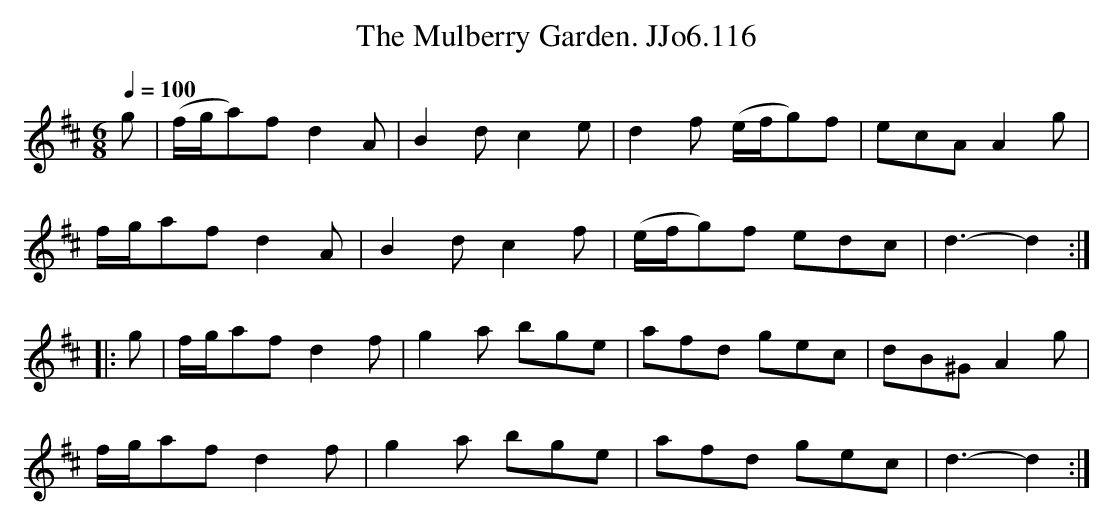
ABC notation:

X:1
T:Mulberry Garden. JJo6.116, The
M:6/8
L:1/8
Q:1/4=100
K:D
g|(f/g/a)fd2A|B2dc2e|d2f (e/f/g)f|ecAA2g|
f/g/afd2A|B2dc2f|(e/f/g)f edc|d3-d2:|
|:g|f/g/af d2f|g2a bge|afd gec|dB^GA2g|
f/g/afd2f|g2a bge|afd gec|d3-d2:|
